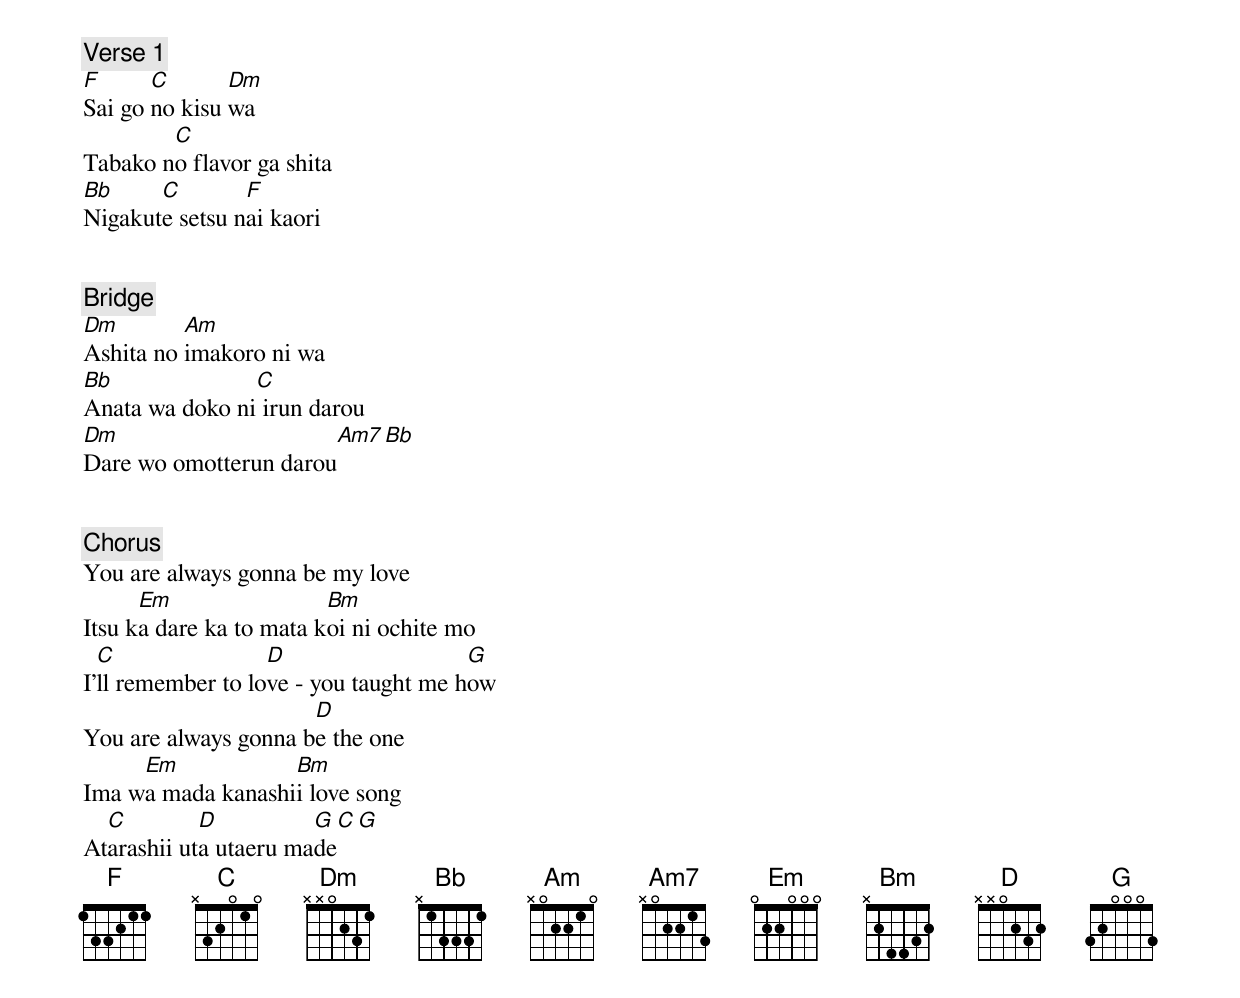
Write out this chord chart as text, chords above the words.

[Verse 1]
F      C       Dm
Sai go no kisu wa
        C
Tabako no flavor ga shita
Bb     C        F
Nigakute setsu nai kaori


[Bridge]
Dm        Am
Ashita no imakoro ni wa
Bb              C
Anata wa doko ni irun darou
Dm                     Am7                 Bb
Dare wo omotterun darou


[Chorus]
You are always gonna be my love
      Em                 Bm
Itsu ka dare ka to mata koi ni ochite mo
  C                D                   G
I'll remember to love - you taught me how
                      D
You are always gonna be the one
     Em            Bm
Ima wa mada kanashii love song
  C         D          G   C G
Atarashii uta utaeru made
